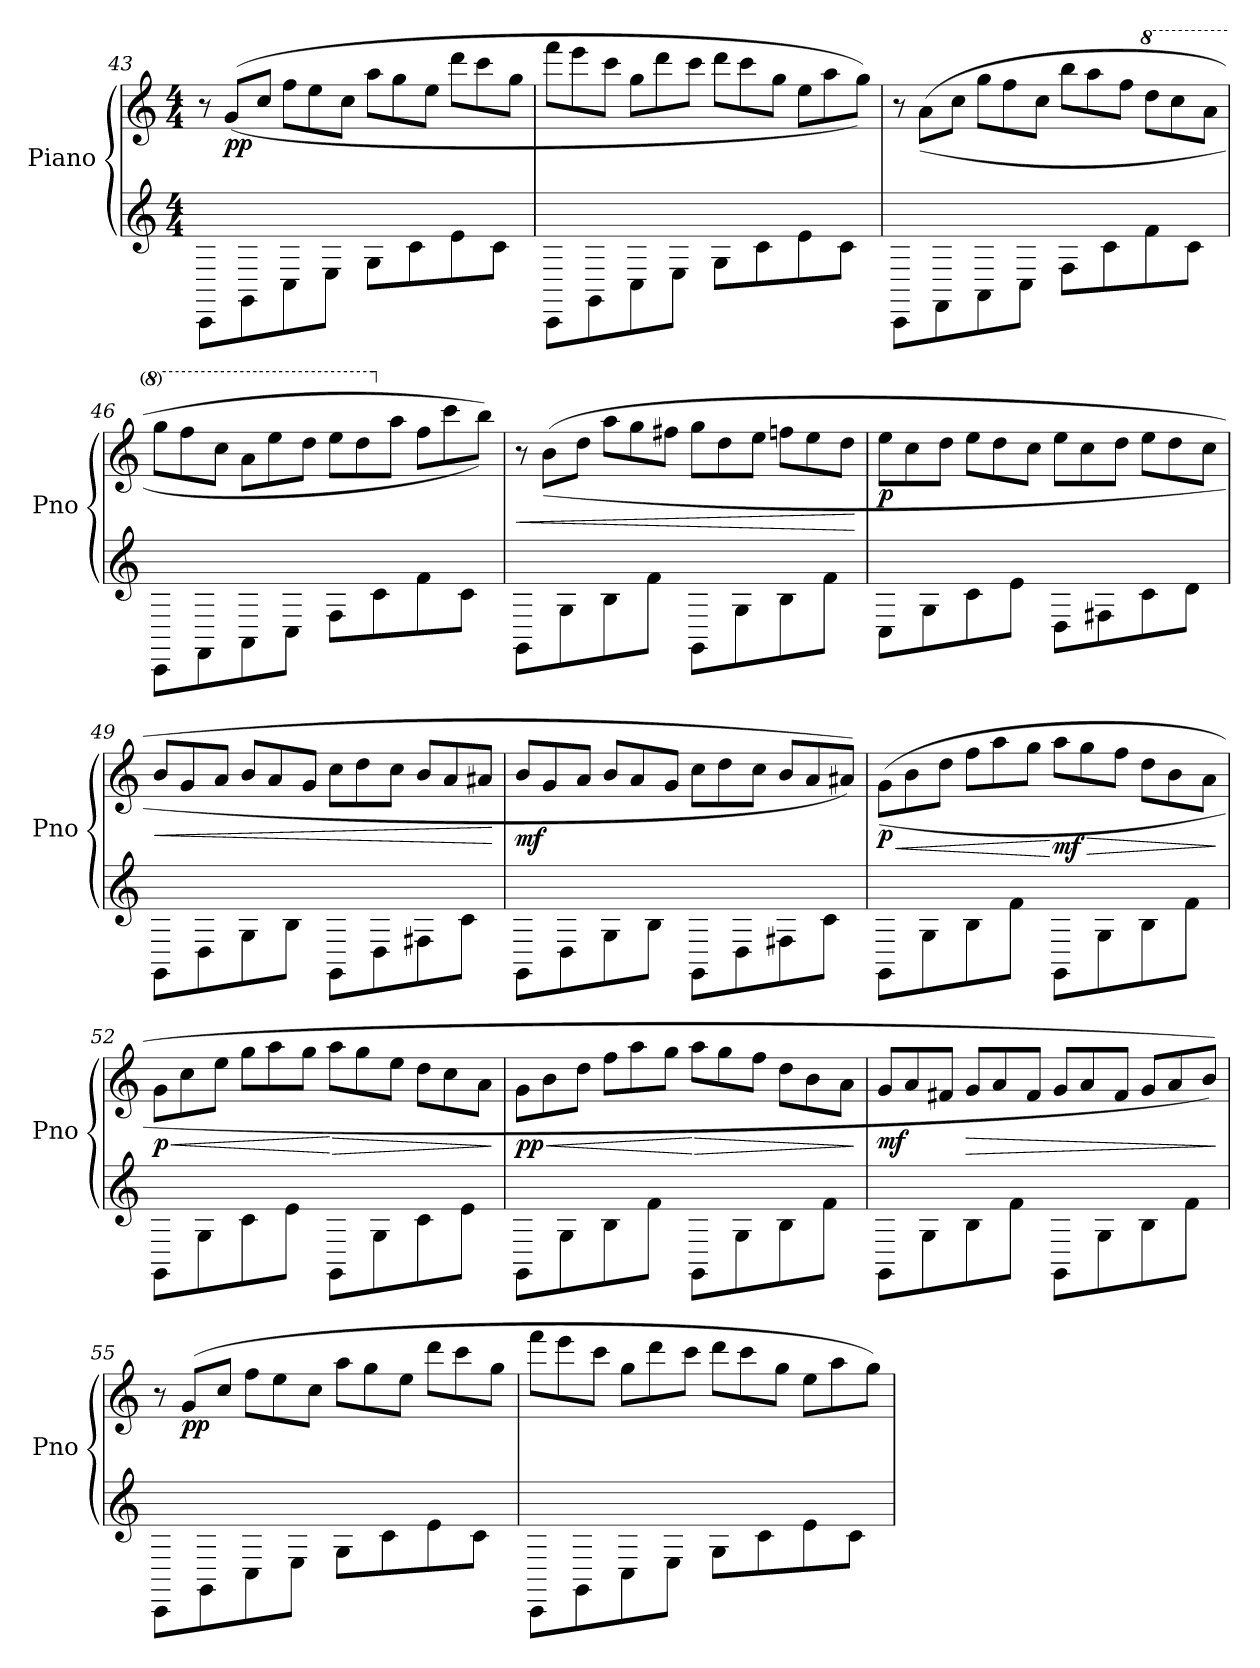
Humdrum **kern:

**kern	**kern	**dynam
*part1	*part1	*part1
*staff2	*staff1	*staff1/2
*I"Piano	*	*
*I'Pno	*	*
!!LO:LB:g=z
*clefG2	*clefG2	*
*k[]	*k[]	*
*M4/4	*M4/4	*
*	*Xtuplet	*
=43	=43	=43
8CC\L	12r	.
!	!	!LO:DY:b
.	(>(>12g/L	pp
8GG\	.	.
.	12cc/J	.
8C\	12ff\L	.
.	12ee\	.
8E\J	.	.
.	12cc\J	.
8G\L	12aa\L	.
.	12gg\	.
8c\	.	.
.	12ee\J	.
8e\	12ddd\L	.
.	12ccc\	.
8c\J	.	.
.	12gg\J	.
=44	=44	=44
8CC\L	12fff\L	.
.	12eee\	.
8GG\	.	.
.	12ccc\J	.
8C\	12gg\L	.
.	12ddd\	.
8E\J	.	.
.	12ccc\J	.
8G\L	12ddd\L	.
.	12ccc\	.
8c\	.	.
.	12gg\J	.
8e\	12ee\L	.
.	12aa\	.
8c\J	.	.
.	12gg\J))	.
=45	=45	=45
8CC\L	12r	.
.	(>(>12a\L	.
8FF\	.	.
.	12cc\J	.
8AA\	12gg\L	.
.	12ff\	.
8C\J	.	.
.	12cc\J	.
8F\L	12bb\L	.
.	12aa\	.
8c\	.	.
.	12ff\J	.
*	*8va	*
8f\	12ddd\L	.
*	*8va	*
.	12ccc\	.
8c\J	.	.
.	12aa\J	.
!!LO:LB:g=z
=46	=46	=46
8CC\L	12ggg\L	.
.	12fff\	.
8FF\	.	.
.	12ccc\J	.
8AA\	12aa\L	.
.	12eee\	.
8C\J	.	.
.	12ddd\J	.
8F\L	12eee\L	.
.	12ddd\	.
8c\	.	.
*	*X8va	*
*	*X8va	*
.	12aa\J	.
8f\	12ff\L	.
.	12ccc\	.
8c\J	.	.
.	12bb\J))	.
=47	=47	=47
!	!	!LO:HP:b
8GG\L	12r	<
.	(>(>12b\L	.
8G\	.	.
.	12dd\J	.
8B\	12aa\L	.
.	12gg\	.
8f\J	.	.
.	12ff#X\J	.
8GG\L	12gg\L	.
.	12dd\	.
8G\	.	.
.	12ee\J	.
8B\	12ffn\L	.
.	12ee\	.
8f\J	.	.
.	12dd\J	.
.	.	[
=48	=48	=48
!	!	!LO:DY:b
8C\L	12ee\L	p
.	12cc\	.
8G\	.	.
.	12dd\J	.
8c\	12ee\L	.
.	12dd\	.
8e\J	.	.
.	12cc\J	.
8D\L	12ee\L	.
.	12cc\	.
8F#X\	.	.
.	12dd\J	.
8c\	12ee\L	.
.	12dd\	.
8d\J	.	.
.	12cc\J	.
!!LO:PB:g=z
=49	=49	=49
!	!	!LO:HP:b
8GG\L	12b/L	<
.	12g/	.
8D\	.	.
.	12a/J	.
8G\	12b/L	.
.	12a/	.
8B\J	.	.
.	12g/J	.
8GG\L	12cc\L	.
.	12dd\	.
8D\	.	.
.	12cc\J	.
8F#X\	12b/L	.
.	12a/	.
8c\J	.	.
.	12a#X/J	.
.	.	[
=50	=50	=50
!	!	!LO:DY:b
8GG\L	12b/L	mf
.	12g/	.
8D\	.	.
.	12a/J	.
8G\	12b/L	.
.	12a/	.
8B\J	.	.
.	12g/J	.
8GG\L	12cc\L	.
.	12dd\	.
8D\	.	.
.	12cc\J	.
8F#X\	12b/L	.
.	12a/	.
8c\J	.	.
.	12a#X/J))	.
=51	=51	=51
!	!	!LO:HP:b
!	!	!LO:DY:n=1:b
8GG\L	(>(>12g\L	< p
.	12b\	.
8G\	.	.
.	12dd\J	.
8B\	12ff\L	.
.	12aa\	.
8f\J	.	.
.	12gg\J	.
!	!	!LO:HP:n=1:b
!	!	!LO:DY:n=2:b
8GG\L	12aa\L	[ > mf
.	12gg\	.
8G\	.	.
.	12ff\J	.
8B\	12dd\L	.
.	12b\	.
8f\J	.	.
.	12a\J	.
.	.	]
!!LO:LB:g=z
=52	=52	=52
!	!	!LO:HP:b
!	!	!LO:DY:n=1:b
8GG\L	12g\L	< p
.	12cc\	.
8G\	.	.
.	12ee\J	.
8c\	12gg\L	.
.	12aa\	.
8e\J	.	.
.	12gg\J	.
!	!	!LO:HP:n=1:b
8GG\L	12aa\L	[ >
.	12gg\	.
8G\	.	.
.	12ee\J	.
8c\	12dd\L	.
.	12cc\	.
8e\J	.	.
.	12a\J	.
.	.	]
=53	=53	=53
!	!	!LO:HP:b
!	!	!LO:DY:n=1:b
8GG\L	12g\L	< pp
.	12b\	.
8G\	.	.
.	12dd\J	.
8B\	12ff\L	.
.	12aa\	.
8f\J	.	.
.	12gg\J	.
!	!	!LO:HP:n=1:b
8GG\L	12aa\L	[ >
.	12gg\	.
8G\	.	.
.	12ff\J	.
8B\	12dd\L	.
.	12b\	.
8f\J	.	.
.	12a\J	.
.	.	]
=54	=54	=54
!	!	!LO:DY:b
8GG\L	12g/L	mf
.	12a/	.
8G\	.	.
.	12f#X/J	.
!	!	!LO:HP:b
8B\	12g/L	>
.	12a/	.
8f\J	.	.
.	12f#/J	.
8GG\L	12g/L	.
.	12a/	.
8G\	.	.
.	12f#/J	.
8B\	12g/L	.
.	12a/	.
8f\J	.	.
.	12b/J))	.
.	.	]
!!LO:LB:g=z
=55	=55	=55
8CC\L	12r	.
!	!	!LO:DY:b
.	(>12g/L	pp
8GG\	.	.
.	12cc/J	.
8C\	12ff\L	.
.	12ee\	.
8E\J	.	.
.	12cc\J	.
8G\L	12aa\L	.
.	12gg\	.
8c\	.	.
.	12ee\J	.
8e\	12ddd\L	.
.	12ccc\	.
8c\J	.	.
.	12gg\J	.
=56	=56	=56
8CC\L	12fff\L	.
.	12eee\	.
8GG\	.	.
.	12ccc\J	.
8C\	12gg\L	.
.	12ddd\	.
8E\J	.	.
.	12ccc\J	.
8G\L	12ddd\L	.
.	12ccc\	.
8c\	.	.
.	12gg\J	.
8e\	12ee\L	.
.	12aa\	.
8c\J	.	.
.	12gg\J)	.
=	=	=
*-	*-	*-
